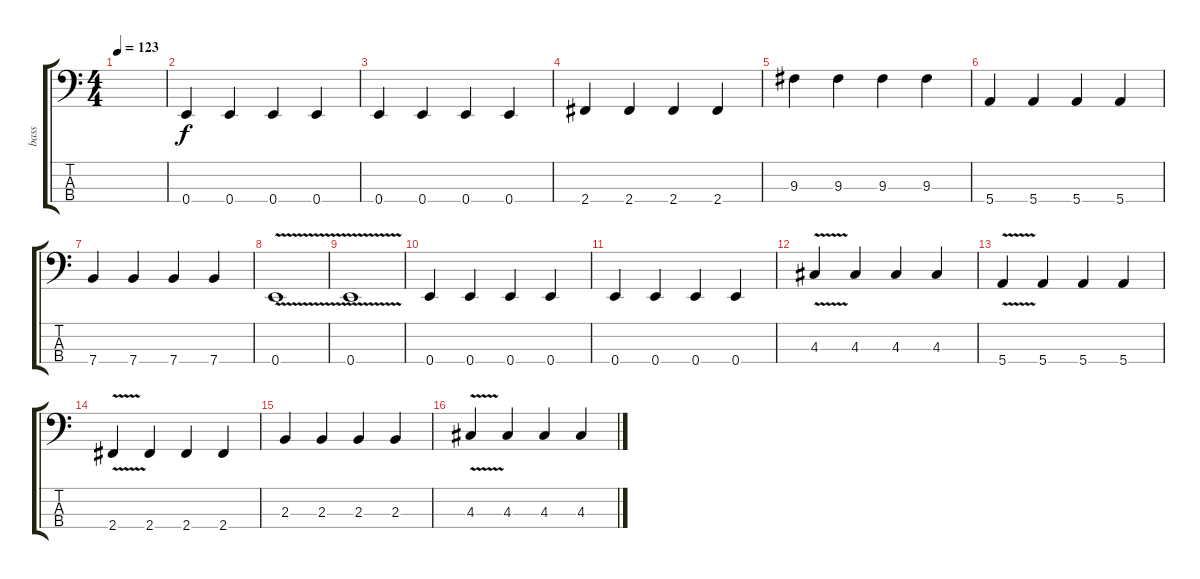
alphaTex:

\track ("bass" "bass") {instrument electricbassfinger}
\staff {score tabs}
\tuning (G2 D2 A1 E1) {hide}
\ts (4 4)
\tempo 123
\clef f4
\ks c
|
0.4.4 0.4.4 0.4.4 0.4.4 |
0.4.4 0.4.4 0.4.4 0.4.4 |
2.4.4 2.4.4 2.4.4 2.4.4 |
9.3.4 9.3.4 9.3.4 9.3.4 |
5.4.4 5.4.4 5.4.4 5.4.4 |
7.4.4 7.4.4 7.4.4 7.4.4 |
0.4{v}.1 |
0.4{v}.1 |
0.4.4 0.4.4 0.4.4 0.4.4 |
0.4.4 0.4.4 0.4.4 0.4.4 |
4.3{v}.4 4.3.4 4.3.4 4.3.4 |
5.4{v}.4 5.4.4 5.4.4 5.4.4 |
2.4{v}.4 2.4.4 2.4.4 2.4.4 |
2.3.4 2.3.4 2.3.4 2.3.4 |
4.3{v}.4 4.3.4 4.3.4 4.3.4
